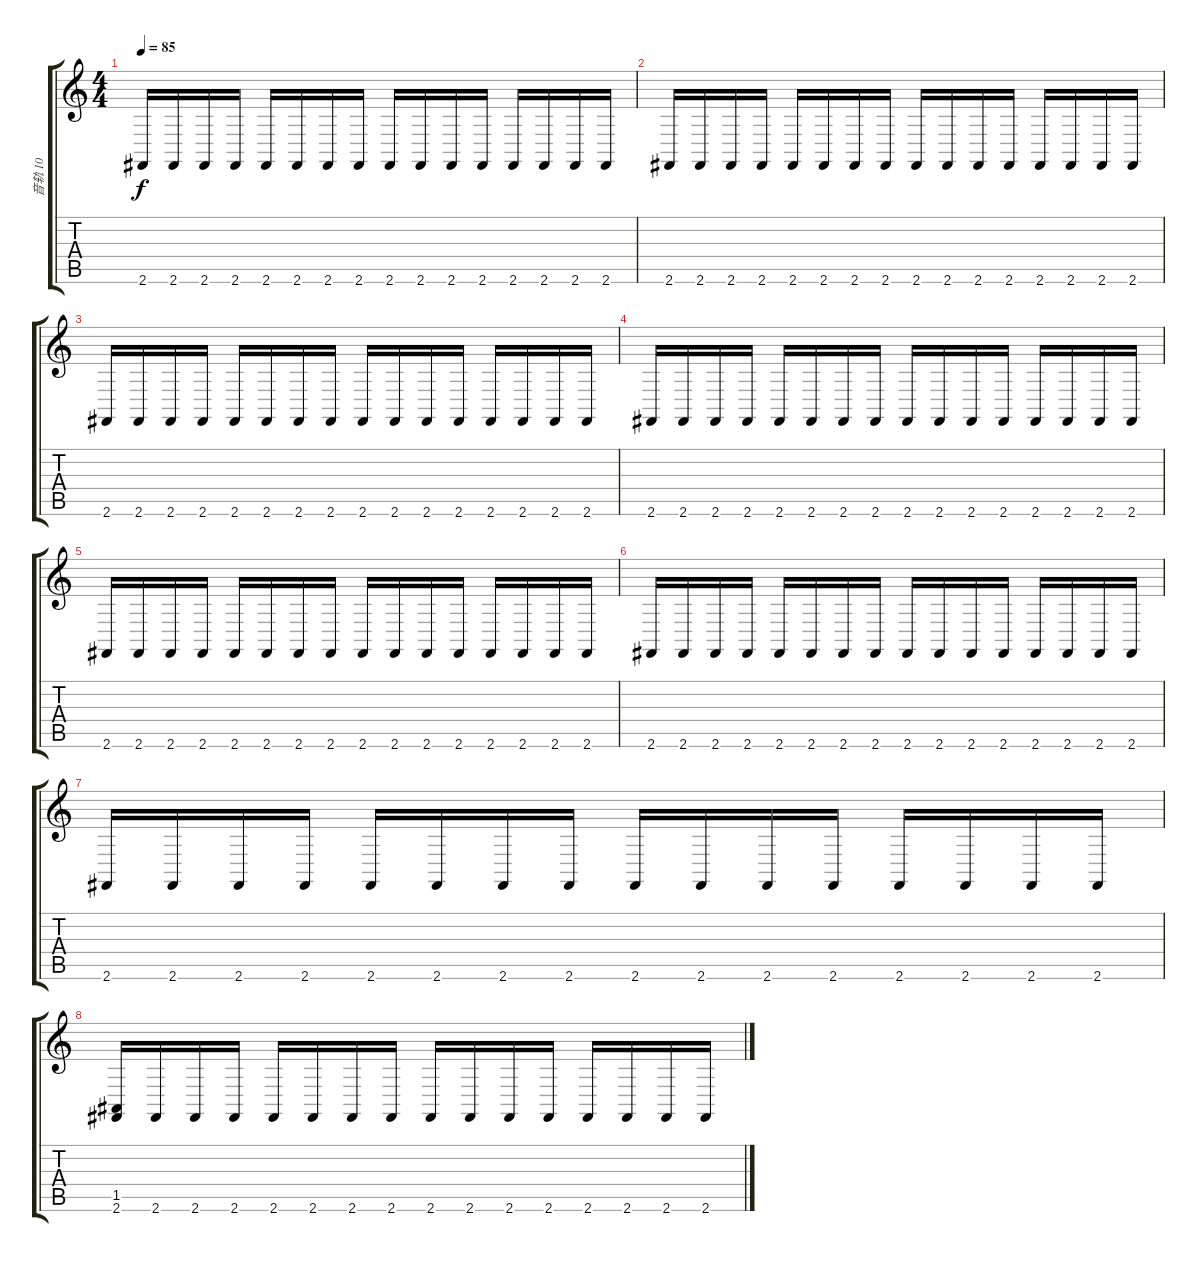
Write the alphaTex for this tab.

\track ("音轨 10" "音轨 10") {instrument acousticgrandpiano}
\staff {score tabs}
\tuning (E4 B3 G3 D3 A2 E2) {hide}
\ts (4 4)
\tempo 85
\clef g2
\ks c
2.6.16{dy f} 2.6.16 2.6.16 2.6.16 2.6.16 2.6.16 2.6.16 2.6.16 2.6.16 2.6.16 2.6.16 2.6.16 2.6.16 2.6.16 2.6.16 2.6.16 |
2.6.16 2.6.16 2.6.16 2.6.16 2.6.16 2.6.16 2.6.16 2.6.16 2.6.16 2.6.16 2.6.16 2.6.16 2.6.16 2.6.16 2.6.16 2.6.16 |
2.6.16 2.6.16 2.6.16 2.6.16 2.6.16 2.6.16 2.6.16 2.6.16 2.6.16 2.6.16 2.6.16 2.6.16 2.6.16 2.6.16 2.6.16 2.6.16 |
2.6.16 2.6.16 2.6.16 2.6.16 2.6.16 2.6.16 2.6.16 2.6.16 2.6.16 2.6.16 2.6.16 2.6.16 2.6.16 2.6.16 2.6.16 2.6.16 |
2.6.16 2.6.16 2.6.16 2.6.16 2.6.16 2.6.16 2.6.16 2.6.16 2.6.16 2.6.16 2.6.16 2.6.16 2.6.16 2.6.16 2.6.16 2.6.16 |
2.6.16 2.6.16 2.6.16 2.6.16 2.6.16 2.6.16 2.6.16 2.6.16 2.6.16 2.6.16 2.6.16 2.6.16 2.6.16 2.6.16 2.6.16 2.6.16 |
2.6.16 2.6.16 2.6.16 2.6.16 2.6.16 2.6.16 2.6.16 2.6.16 2.6.16 2.6.16 2.6.16 2.6.16 2.6.16 2.6.16 2.6.16 2.6.16 |
(1.5 2.6).16 2.6.16 2.6.16 2.6.16 2.6.16 2.6.16 2.6.16 2.6.16 2.6.16 2.6.16 2.6.16 2.6.16 2.6.16 2.6.16 2.6.16 2.6.16
